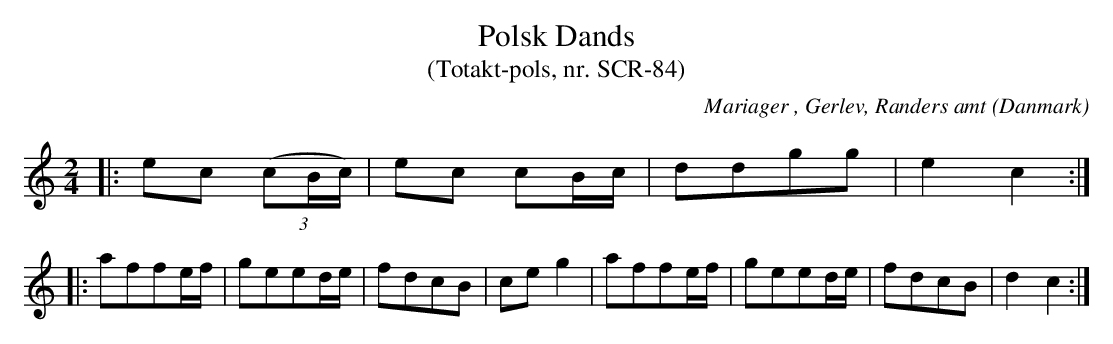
X:1
T:Polsk Dands
T:(Totakt-pols, nr. SCR-84)
O:Mariager , Gerlev, Randers amt (Danmark)
M:2/4
L:1/8
K:C
|: ec ((3cB/c/) | ec cB/c/ | ddgg | e2 c2 :|
|: affe/f/ | geed/e/ | fdcB | ce g2 | affe/f/ | geed/e/ | fdcB | d2 c2 :|
